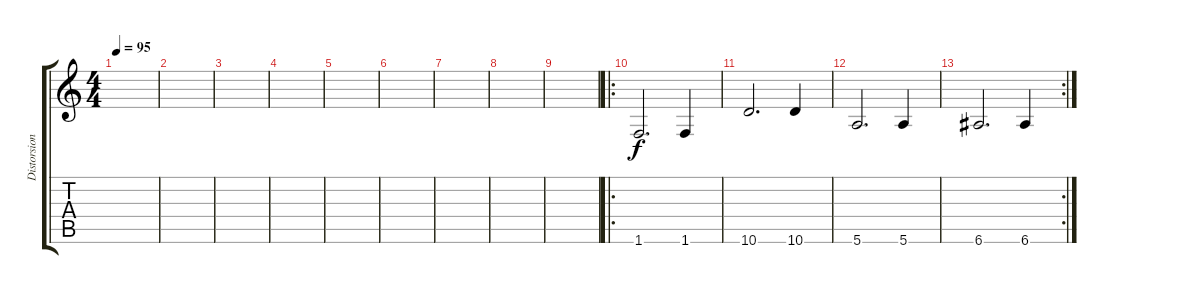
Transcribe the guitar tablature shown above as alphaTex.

\track ("Distorsion" "Distorsion") {instrument distortionguitar}
\staff {score tabs}
\tuning (E4 B3 G3 D3 A2 E2) {hide}
\ts (4 4)
\tempo 95
\clef g2
\ks c
|
|
|
|
|
|
|
|
|
\ro
1.6.2{d} 1.6.4 |
10.6.2{d} 10.6.4 |
5.6.2{d} 5.6.4 |
\rc 2
6.6.2{d} 6.6.4
